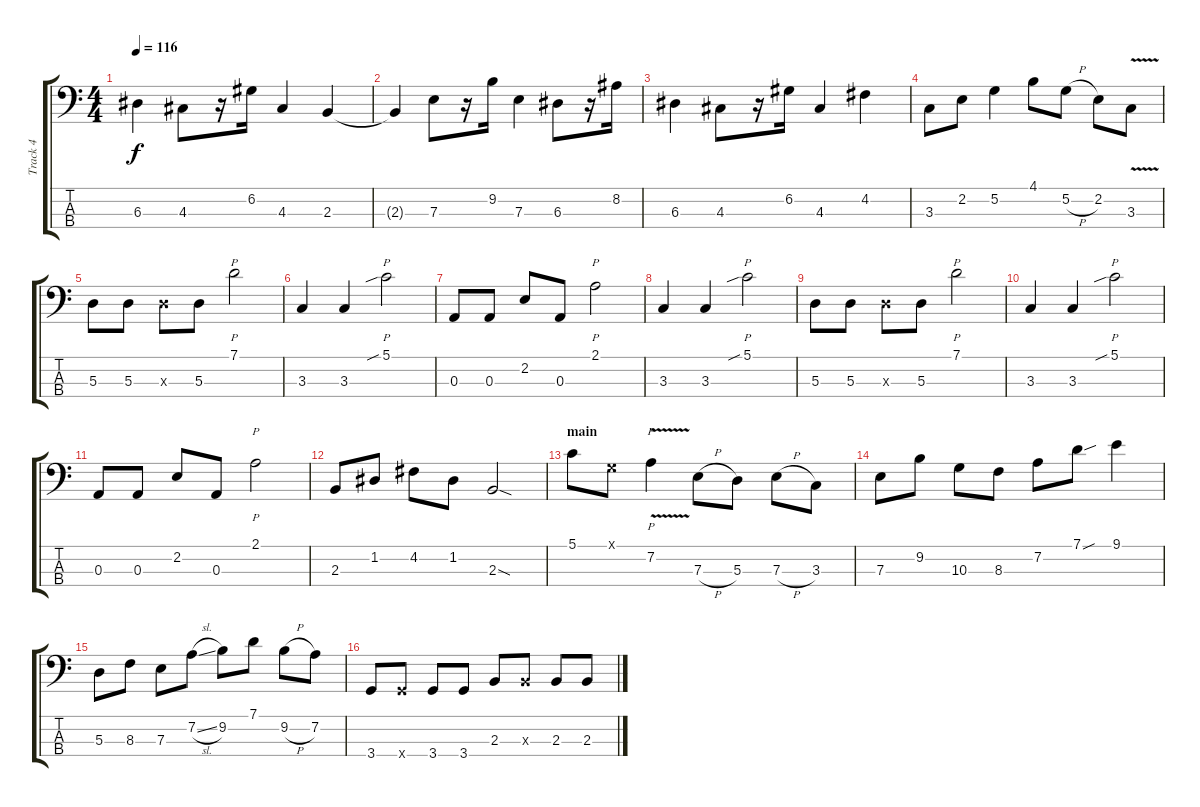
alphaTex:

\track ("Track 4" "Track 4") {instrument electricbasspick}
\staff {score tabs}
\tuning (G2 D2 A1 E1) {hide}
\ts (4 4)
\tempo 116
\clef f4
\ks c
6.3.4{dy f} 4.3.8 r.16 6.2.16 4.3.4 2.3.4 |
2.3{t}.4 7.3.8 r.16 9.2.16 7.3.4 6.3.8 r.16 8.2.16 |
6.3.4 4.3.8 r.16 6.2.16 4.3.4 4.2.4 |
3.3.8 2.2.8 5.2.4 4.1.8 5.2{h}.8 2.2.8 3.3{v}.8 |
5.3.8 5.3.8 5.3{x}.8 5.3.8 7.1.2{p} |
3.3.4 3.3.4 5.1{sib}.2{p} |
0.3.8 0.3.8 2.2.8 0.3.8 2.1.2{p} |
3.3.4 3.3.4 5.1{sib}.2{p} |
5.3.8 5.3.8 5.3{x}.8 5.3.8 7.1.2{p} |
3.3.4 3.3.4 5.1{sib}.2{p} |
0.3.8 0.3.8 2.2.8 0.3.8 2.1.2{p} |
2.3.8 1.2.8 4.2.8 1.2.8 2.3{sod}.2 |
\section ("" "main")
5.1.8 0.1{x}.8 7.2{v}.4{p} 7.3{h}.8 5.3.8 7.3{h}.8 3.3.8 |
7.3.8 9.2.8 10.3.8 8.3.8 7.2.8 7.1{sou}.8 9.1.4 |
5.3.8 8.3.8 7.3.8 7.2{sl}.8 9.2.8 7.1.8 9.2{h}.8 7.2.8 |
3.4.8 3.4{x}.8 3.4.8 3.4.8 2.3.8 2.3{x}.8 2.3.8 2.3.8
